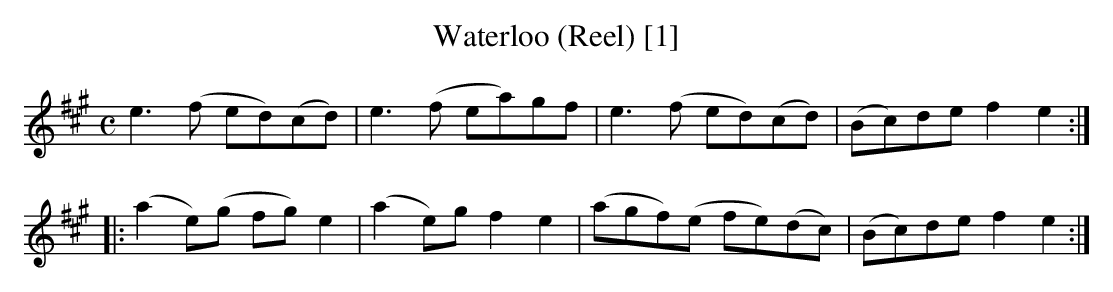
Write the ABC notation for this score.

X:1
T:Waterloo (Reel) [1]
M:C
L:1/8
K:A
e3 (f ed)(cd)|e3 (f ea)gf|e3 (f ed)(cd)|(Bc)de f2e2:|
|:(a2 e)(g fg)e2|(a2 e)g f2e2|(agf)(e fe)(dc)|(Bc)de f2e2:|
